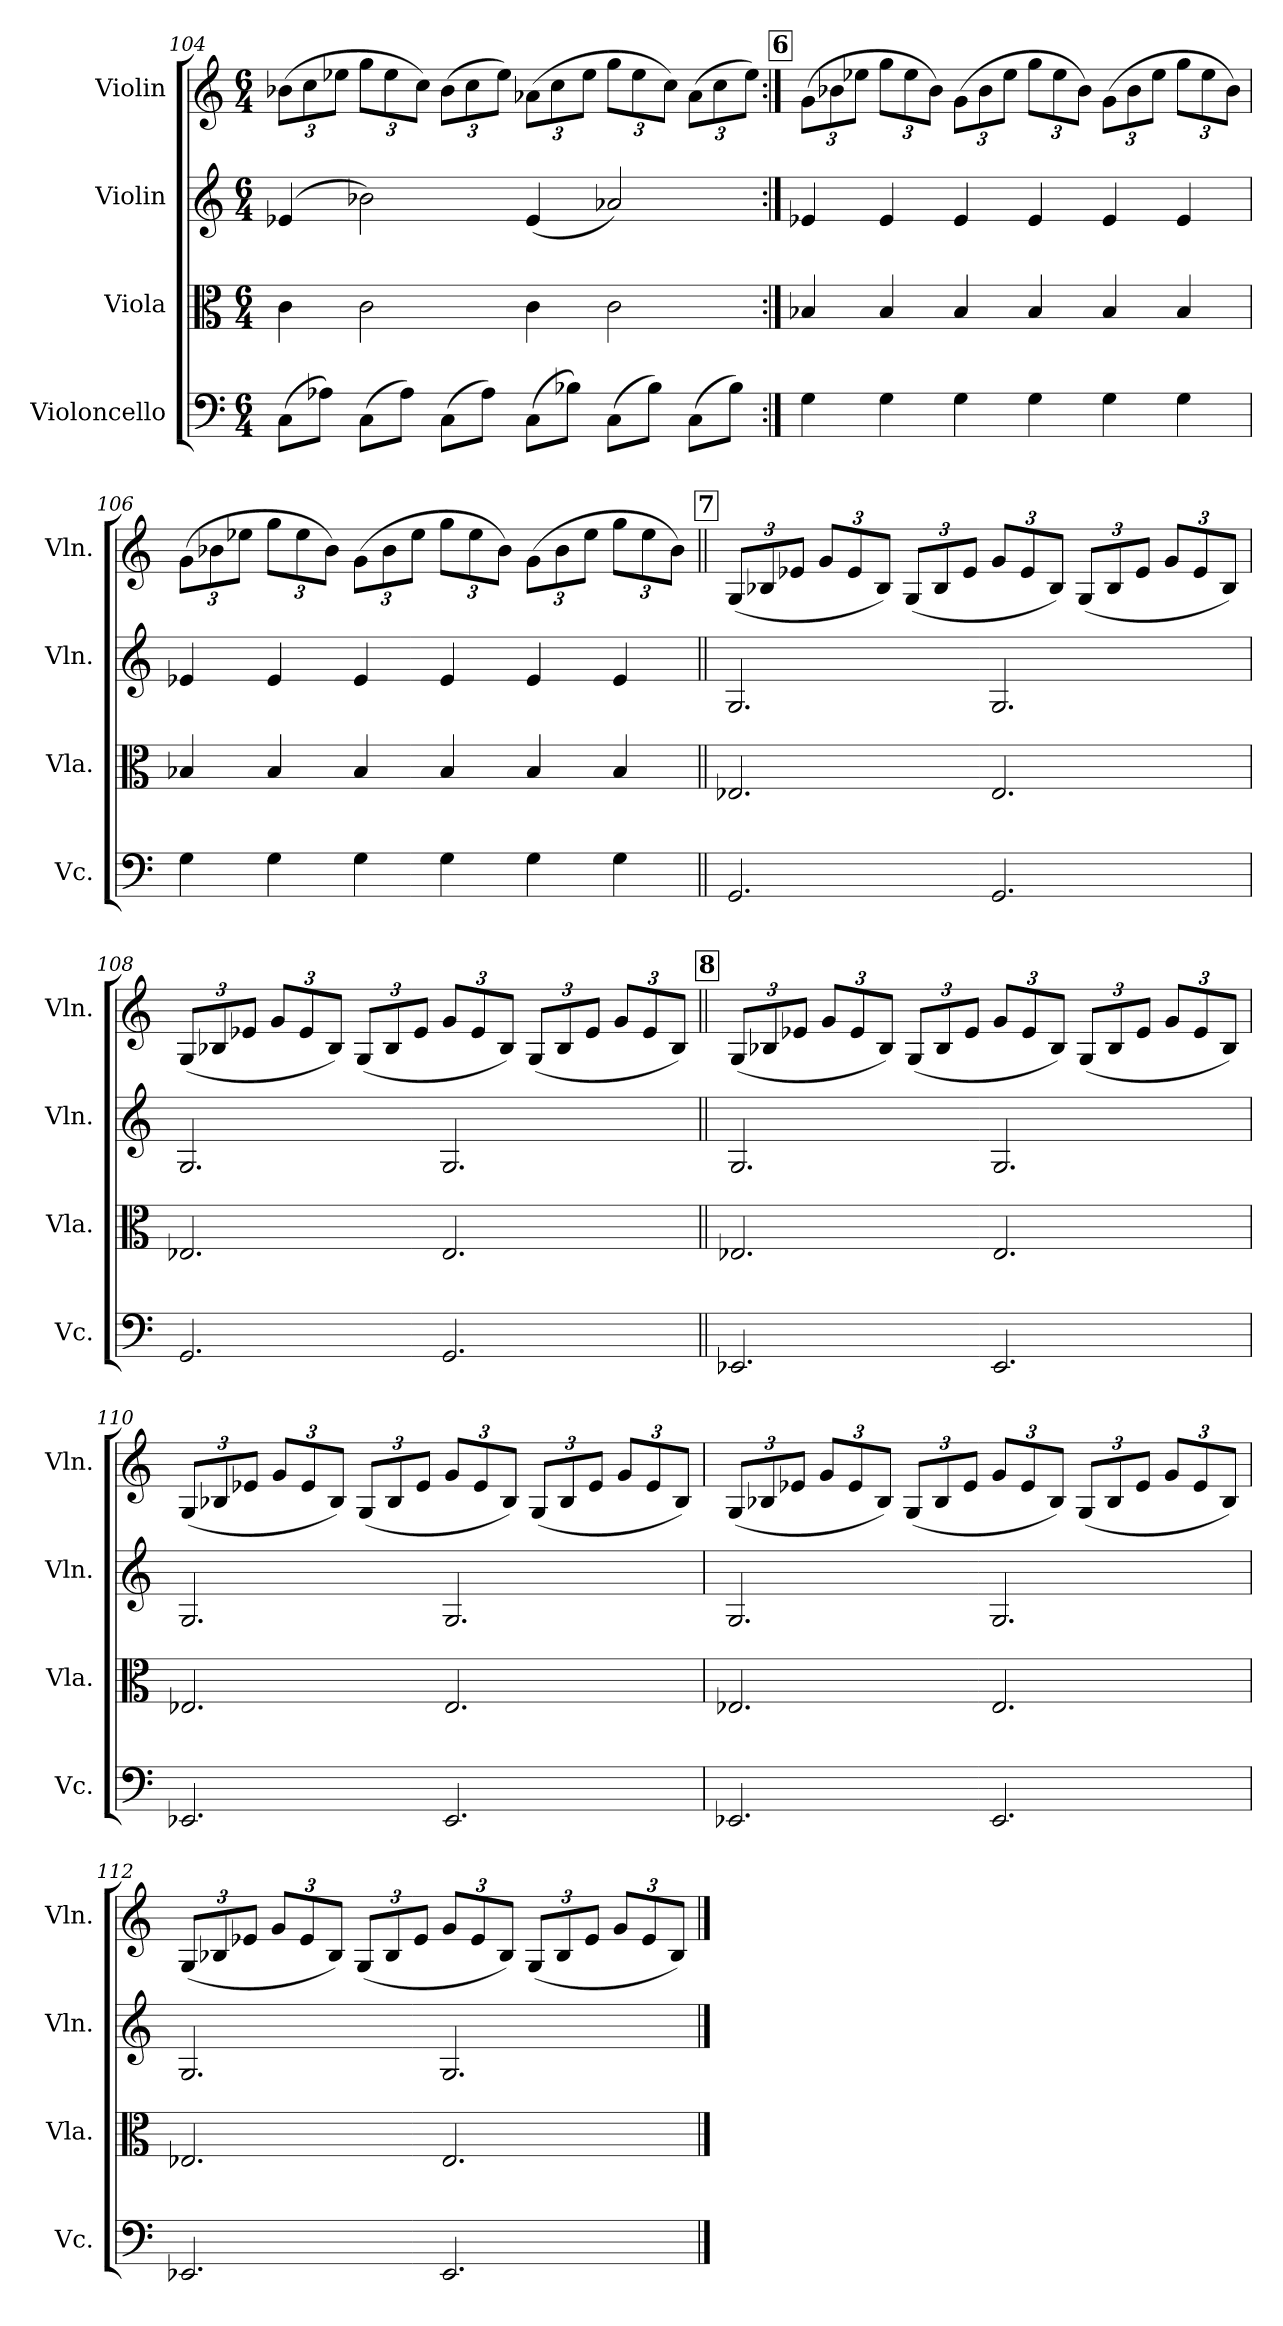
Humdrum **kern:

**kern	**kern	**kern	**kern
*part4	*part3	*part2	*part1
*staff4	*staff3	*staff2	*staff1
*I"Violoncello	*I"Viola	*I"Violin	*I"Violin
*I'Vc.	*I'Vla.	*I'Vln.	*I'Vln.
*clefF4	*clefC3	*clefG2	*clefG2
*k[]	*k[]	*k[]	*k[]
*M6/4	*M6/4	*M6/4	*M6/4
*	*	*	*Xbrackettup
=104	=104	=104	=104
(>8C\L	4c\	(>4e-X/	(>12b-X\L
.	.	.	12cc\
8A-X\J)	.	.	.
.	.	.	12ee-X\J
(>8C\L	2c\	2b-X\)	12gg\L
.	.	.	12ee-\
8A-\J)	.	.	.
.	.	.	12cc\J)
(>8C\L	.	.	(>12b-\L
.	.	.	12cc\
8A-\J)	.	.	.
.	.	.	12ee-\J)
(>8C\L	4c\	(<4e-/	(>12a-X\L
.	.	.	12cc\
8B-X\J)	.	.	.
.	.	.	12ee-\J
(>8C\L	2c\	2a-X/)	12gg\L
.	.	.	12ee-\
8B-\J)	.	.	.
.	.	.	12cc\J)
(>8C\L	.	.	(>12a-\L
.	.	.	12cc\
8B-\J)	.	.	.
.	.	.	12ee-\J)
!!LO:LB:g=z
!!LO:REH:place=s1:a:B:fs=14:t=6
=105:|!	=105:|!	=105:|!	=105:|!
4G\	4B-X/	4e-X/	(>12g\L
.	.	.	12b-X\
.	.	.	12ee-X\J
4G\	4B-/	4e-/	12gg\L
.	.	.	12ee-\
.	.	.	12b-\J)
4G\	4B-/	4e-/	(>12g\L
.	.	.	12b-\
.	.	.	12ee-\J
4G\	4B-/	4e-/	12gg\L
.	.	.	12ee-\
.	.	.	12b-\J)
4G\	4B-/	4e-/	(>12g\L
.	.	.	12b-\
.	.	.	12ee-\J
4G\	4B-/	4e-/	12gg\L
.	.	.	12ee-\
.	.	.	12b-\J)
=106	=106	=106	=106
4G\	4B-X/	4e-X/	(>12g\L
.	.	.	12b-X\
.	.	.	12ee-X\J
4G\	4B-/	4e-/	12gg\L
.	.	.	12ee-\
.	.	.	12b-\J)
4G\	4B-/	4e-/	(>12g\L
.	.	.	12b-\
.	.	.	12ee-\J
4G\	4B-/	4e-/	12gg\L
.	.	.	12ee-\
.	.	.	12b-\J)
4G\	4B-/	4e-/	(>12g\L
.	.	.	12b-\
.	.	.	12ee-\J
4G\	4B-/	4e-/	12gg\L
.	.	.	12ee-\
.	.	.	12b-\J)
!!LO:LB:g=z
!!LO:REH:place=s1:a:B:fs=14:t=7
=107||	=107||	=107||	=107||
2.GG/	2.E-X/	2.G/	(<12G/L
.	.	.	12B-X/
.	.	.	12e-X/J
.	.	.	12g/L
.	.	.	12e-/
.	.	.	12B-/J)
.	.	.	(<12G/L
.	.	.	12B-/
.	.	.	12e-/J
2.GG/	2.E-/	2.G/	12g/L
.	.	.	12e-/
.	.	.	12B-/J)
.	.	.	(<12G/L
.	.	.	12B-/
.	.	.	12e-/J
.	.	.	12g/L
.	.	.	12e-/
.	.	.	12B-/J)
=108	=108	=108	=108
2.GG/	2.E-X/	2.G/	(<12G/L
.	.	.	12B-X/
.	.	.	12e-X/J
.	.	.	12g/L
.	.	.	12e-/
.	.	.	12B-/J)
.	.	.	(<12G/L
.	.	.	12B-/
.	.	.	12e-/J
2.GG/	2.E-/	2.G/	12g/L
.	.	.	12e-/
.	.	.	12B-/J)
.	.	.	(<12G/L
.	.	.	12B-/
.	.	.	12e-/J
.	.	.	12g/L
.	.	.	12e-/
.	.	.	12B-/J)
!!LO:REH:place=s1:a:B:fs=14:t=8
=109||	=109||	=109||	=109||
2.EE-X/	2.E-X/	2.G/	(<12G/L
.	.	.	12B-X/
.	.	.	12e-X/J
.	.	.	12g/L
.	.	.	12e-/
.	.	.	12B-/J)
.	.	.	(<12G/L
.	.	.	12B-/
.	.	.	12e-/J
2.EE-/	2.E-/	2.G/	12g/L
.	.	.	12e-/
.	.	.	12B-/J)
.	.	.	(<12G/L
.	.	.	12B-/
.	.	.	12e-/J
.	.	.	12g/L
.	.	.	12e-/
.	.	.	12B-/J)
!!LO:LB:g=z
=110	=110	=110	=110
2.EE-X/	2.E-X/	2.G/	(<12G/L
.	.	.	12B-X/
.	.	.	12e-X/J
.	.	.	12g/L
.	.	.	12e-/
.	.	.	12B-/J)
.	.	.	(<12G/L
.	.	.	12B-/
.	.	.	12e-/J
2.EE-/	2.E-/	2.G/	12g/L
.	.	.	12e-/
.	.	.	12B-/J)
.	.	.	(<12G/L
.	.	.	12B-/
.	.	.	12e-/J
.	.	.	12g/L
.	.	.	12e-/
.	.	.	12B-/J)
=111	=111	=111	=111
2.EE-X/	2.E-X/	2.G/	(<12G/L
.	.	.	12B-X/
.	.	.	12e-X/J
.	.	.	12g/L
.	.	.	12e-/
.	.	.	12B-/J)
.	.	.	(<12G/L
.	.	.	12B-/
.	.	.	12e-/J
2.EE-/	2.E-/	2.G/	12g/L
.	.	.	12e-/
.	.	.	12B-/J)
.	.	.	(<12G/L
.	.	.	12B-/
.	.	.	12e-/J
.	.	.	12g/L
.	.	.	12e-/
.	.	.	12B-/J)
=112	=112	=112	=112
2.EE-X/	2.E-X/	2.G/	(<12G/L
.	.	.	12B-X/
.	.	.	12e-X/J
.	.	.	12g/L
.	.	.	12e-/
.	.	.	12B-/J)
.	.	.	(<12G/L
.	.	.	12B-/
.	.	.	12e-/J
2.EE-/	2.E-/	2.G/	12g/L
.	.	.	12e-/
.	.	.	12B-/J)
.	.	.	(<12G/L
.	.	.	12B-/
.	.	.	12e-/J
.	.	.	12g/L
.	.	.	12e-/
.	.	.	12B-/J)
==	==	==	==
*-	*-	*-	*-
